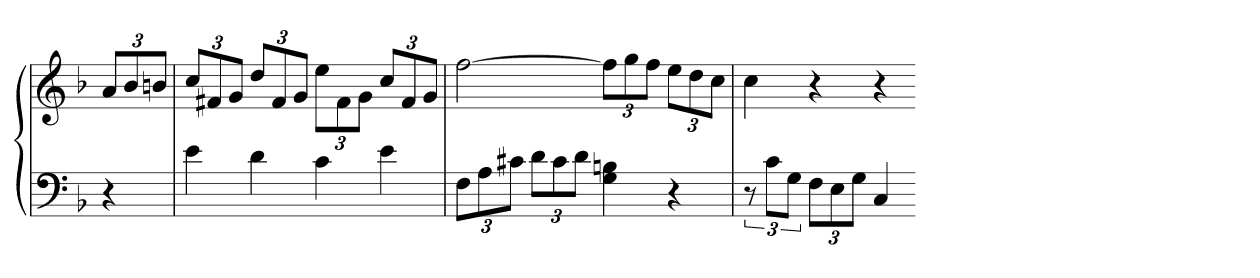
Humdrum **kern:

**kern	**kern
*part1	*part1
*staff2	*staff1
*clefF4	*clefG2
*k[b-]	*k[b-]
*F:	*F:
=	=
4r	12aL
.	12b-
.	12bnJ
=15	=15
4e	12ccL
.	12f#X
.	12gJ
4d	12ddL
.	12f#
.	12gJ
4c	12eeL
.	12f#
.	12gJ
4e	12ccL
.	12f#
.	12gJ
=16	=16
12FL	[2ff
12A	.
12c#XJ	.
12dL	.
12c#	.
12dJ	.
4G 4Bn	12ffL]
.	12gg
.	12ffJ
4r	12eeL
.	12dd
.	12ccJ
=17	=17
12r	4cc
12cL	.
12GJ	.
12FL	4r
12E	.
12GJ	.
4C	4r
=-	=-
*-	*-
